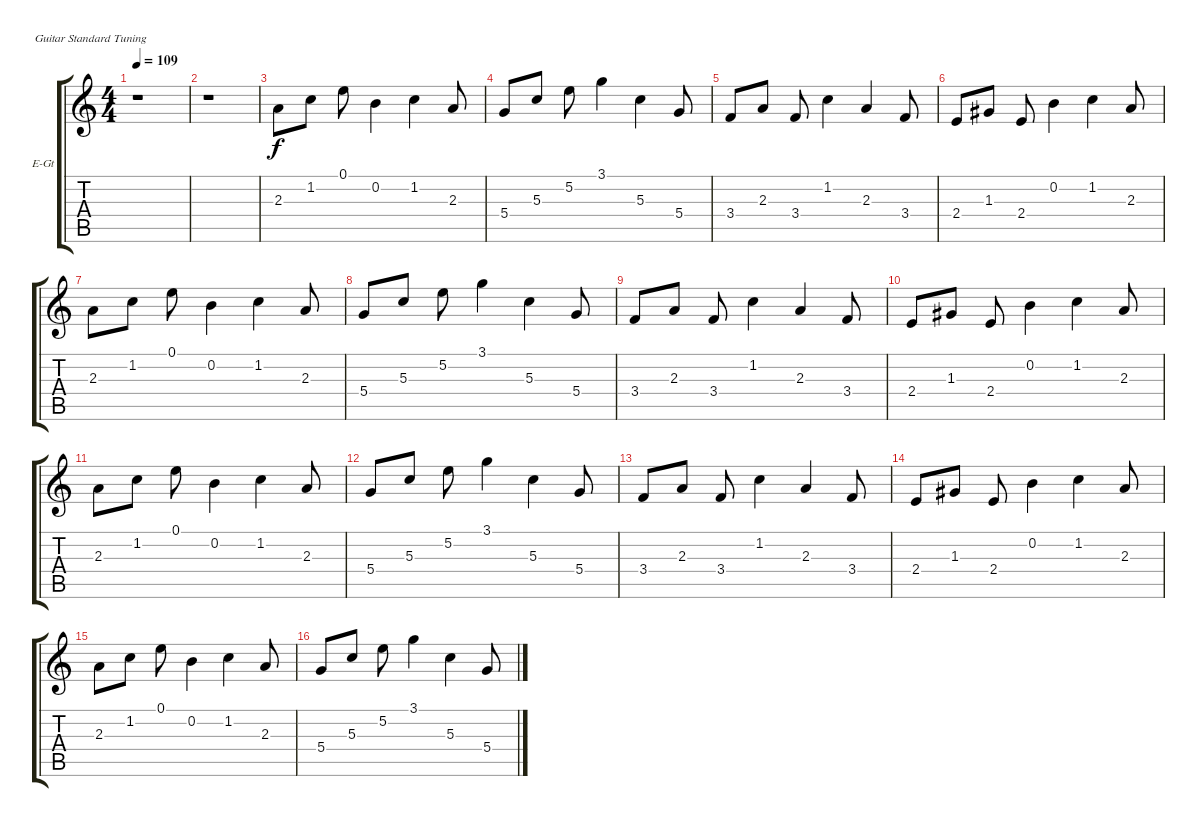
\bracketExtendMode groupsimilarinstruments
\firstSystemTrackNameOrientation horizontal
\otherSystemsTrackNameOrientation horizontal
\track ("Guitar02" "E-Gt") {instrument electricguitarclean}
\staff {score tabs}
\tuning (E4 B3 G3 D3 A2 E2)
\ts (4 4)
\tempo 109
\clef g2
\ks c
r.1{dy f} |
r.1 |
2.3.8 1.2.8 0.1.8 0.2.4 1.2.4 2.3.8 |
5.4.8 5.3.8 5.2.8 3.1.4 5.3.4 5.4.8 |
3.4.8 2.3.8 3.4.8 1.2.4 2.3.4 3.4.8 |
2.4.8 1.3.8 2.4.8 0.2.4 1.2.4 2.3.8 |
2.3.8 1.2.8 0.1.8 0.2.4 1.2.4 2.3.8 |
5.4.8 5.3.8 5.2.8 3.1.4 5.3.4 5.4.8 |
3.4.8 2.3.8 3.4.8 1.2.4 2.3.4 3.4.8 |
2.4.8 1.3.8 2.4.8 0.2.4 1.2.4 2.3.8 |
2.3.8 1.2.8 0.1.8 0.2.4 1.2.4 2.3.8 |
5.4.8 5.3.8 5.2.8 3.1.4 5.3.4 5.4.8 |
3.4.8 2.3.8 3.4.8 1.2.4 2.3.4 3.4.8 |
2.4.8 1.3.8 2.4.8 0.2.4 1.2.4 2.3.8 |
2.3.8 1.2.8 0.1.8 0.2.4 1.2.4 2.3.8 |
5.4.8 5.3.8 5.2.8 3.1.4 5.3.4 5.4.8
